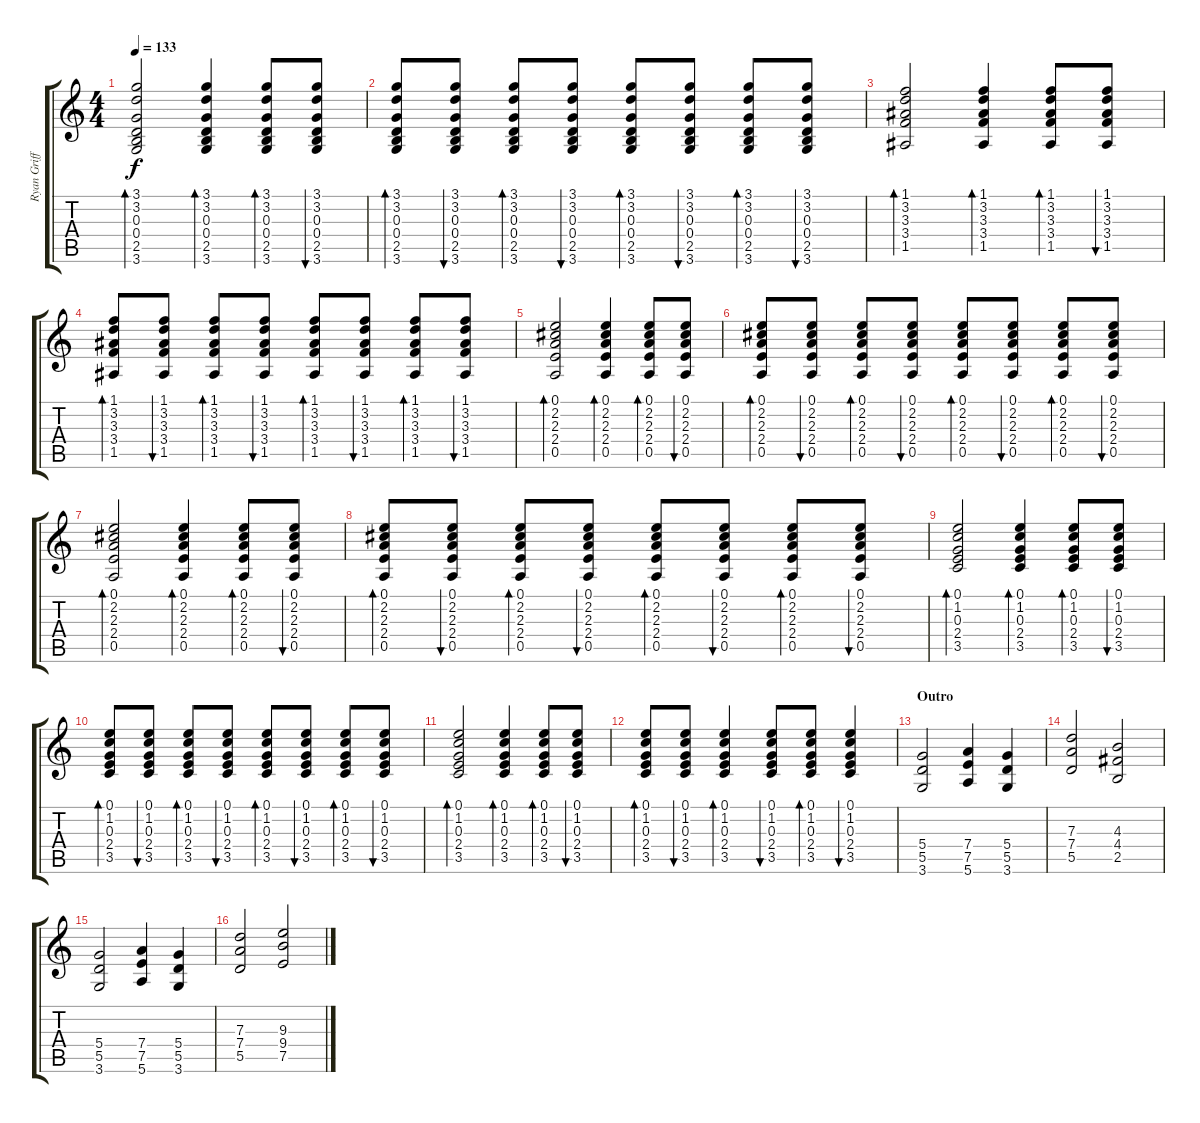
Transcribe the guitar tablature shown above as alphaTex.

\track ("Ryan Griffits" "Ryan Griff") {instrument acousticguitarsteel}
\staff {score tabs}
\tuning (E4 B3 G3 D3 A2 E2) {hide}
\ts (4 4)
\tempo 133
\clef g2
\ks c
(3.1 3.2 0.3 0.4 2.5 3.6).2{bd 60 dy f} (3.1 3.2 0.3 0.4 2.5 3.6).4{bd 60} (3.1 3.2 0.3 0.4 2.5 3.6).8{bd 30} (3.1 3.2 0.3 0.4 2.5 3.6).8{bu 30} |
(3.1 3.2 0.3 0.4 2.5 3.6).8{bd 30} (3.1 3.2 0.3 0.4 2.5 3.6).8{bu 30} (3.1 3.2 0.3 0.4 2.5 3.6).8{bd 30} (3.1 3.2 0.3 0.4 2.5 3.6).8{bu 30} (3.1 3.2 0.3 0.4 2.5 3.6).8{bd 30} (3.1 3.2 0.3 0.4 2.5 3.6).8{bu 30} (3.1 3.2 0.3 0.4 2.5 3.6).8{bd 60} (3.1 3.2 0.3 0.4 2.5 3.6).8{bu 60} |
(1.1 3.2 3.3 3.4 1.5).2{bd 60} (1.1 3.2 3.3 3.4 1.5).4{bd 60} (1.1 3.2 3.3 3.4 1.5).8{bd 30} (1.1 3.2 3.3 3.4 1.5).8{bu 30} |
(1.1 3.2 3.3 3.4 1.5).8{bd 30} (1.1 3.2 3.3 3.4 1.5).8{bu 30} (1.1 3.2 3.3 3.4 1.5).8{bd 30} (1.1 3.2 3.3 3.4 1.5).8{bu 30} (1.1 3.2 3.3 3.4 1.5).8{bd 30} (1.1 3.2 3.3 3.4 1.5).8{bu 30} (1.1 3.2 3.3 3.4 1.5).8{bd 60} (1.1 3.2 3.3 3.4 1.5).8{bu 60} |
(0.1 2.2 2.3 2.4 0.5).2{bd 60} (0.1 2.2 2.3 2.4 0.5).4{bd 60} (0.1 2.2 2.3 2.4 0.5).8{bd 30} (0.1 2.2 2.3 2.4 0.5).8{bu 30} |
(0.1 2.2 2.3 2.4 0.5).8{bd 30} (0.1 2.2 2.3 2.4 0.5).8{bu 30} (0.1 2.2 2.3 2.4 0.5).8{bd 30} (0.1 2.2 2.3 2.4 0.5).8{bu 30} (0.1 2.2 2.3 2.4 0.5).8{bd 30} (0.1 2.2 2.3 2.4 0.5).8{bu 30} (0.1 2.2 2.3 2.4 0.5).8{bd 60} (0.1 2.2 2.3 2.4 0.5).8{bu 60} |
(0.1 2.2 2.3 2.4 0.5).2{bd 60} (0.1 2.2 2.3 2.4 0.5).4{bd 60} (0.1 2.2 2.3 2.4 0.5).8{bd 30} (0.1 2.2 2.3 2.4 0.5).8{bu 30} |
(0.1 2.2 2.3 2.4 0.5).8{bd 30} (0.1 2.2 2.3 2.4 0.5).8{bu 30} (0.1 2.2 2.3 2.4 0.5).8{bd 30} (0.1 2.2 2.3 2.4 0.5).8{bu 30} (0.1 2.2 2.3 2.4 0.5).8{bd 30} (0.1 2.2 2.3 2.4 0.5).8{bu 30} (0.1 2.2 2.3 2.4 0.5).8{bd 60} (0.1 2.2 2.3 2.4 0.5).8{bu 60} |
(0.1 1.2 0.3 2.4 3.5).2{bd 60} (0.1 1.2 0.3 2.4 3.5).4{bd 60} (0.1 1.2 0.3 2.4 3.5).8{bd 30} (0.1 1.2 0.3 2.4 3.5).8{bu 30} |
(0.1 1.2 0.3 2.4 3.5).8{bd 30} (0.1 1.2 0.3 2.4 3.5).8{bu 30} (0.1 1.2 0.3 2.4 3.5).8{bd 30} (0.1 1.2 0.3 2.4 3.5).8{bu 30} (0.1 1.2 0.3 2.4 3.5).8{bd 30} (0.1 1.2 0.3 2.4 3.5).8{bu 30} (0.1 1.2 0.3 2.4 3.5).8{bd 60} (0.1 1.2 0.3 2.4 3.5).8{bu 60} |
(0.1 1.2 0.3 2.4 3.5).2{bd 60} (0.1 1.2 0.3 2.4 3.5).4{bd 60} (0.1 1.2 0.3 2.4 3.5).8{bd 30} (0.1 1.2 0.3 2.4 3.5).8{bu 30} |
(0.1 1.2 0.3 2.4 3.5).8{bd 30} (0.1 1.2 0.3 2.4 3.5).8{bu 30} (0.1 1.2 0.3 2.4 3.5).4{bd 30} (0.1 1.2 0.3 2.4 3.5).8{bu 30} (0.1 1.2 0.3 2.4 3.5).8{bd 30} (0.1 1.2 0.3 2.4 3.5).4{bu 30} |
\section ("" "Outro")
(5.4 5.5 3.6).2 (7.4 7.5 5.6).4 (5.4 5.5 3.6).4 |
(7.3 7.4 5.5).2 (4.3 4.4 2.5).2 |
(5.4 5.5 3.6).2 (7.4 7.5 5.6).4 (5.4 5.5 3.6).4 |
(7.3 7.4 5.5).2 (9.3 9.4 7.5).2
